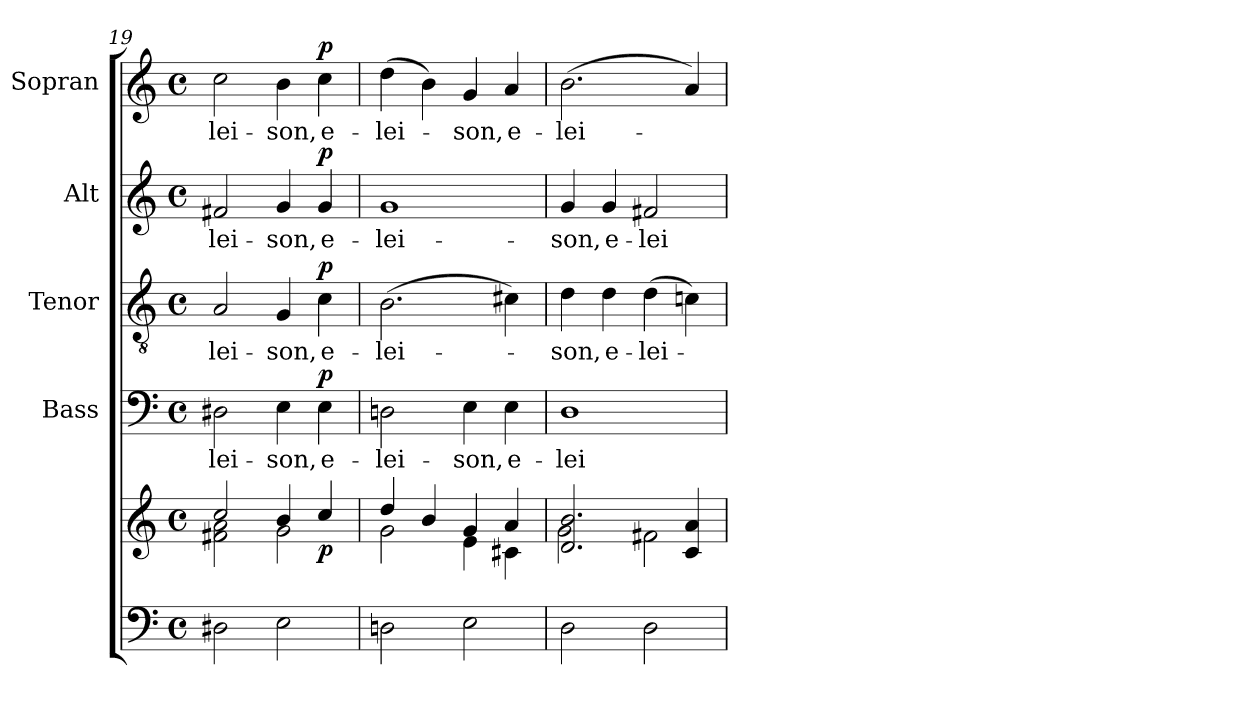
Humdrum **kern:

**kern	**kern	**dynam	**kern	**text	**dynam	**kern	**text	**dynam	**kern	**text	**dynam	**kern	**text	**dynam
*part5	*part5	*part5	*part4	*part4	*part4	*part3	*part3	*part3	*part2	*part2	*part2	*part1	*part1	*part1
*staff6	*staff5	*staff5/6	*staff4	*staff4	*staff4	*staff3	*staff3	*staff3	*staff2	*staff2	*staff2	*staff1	*staff1	*staff1
*	*	*	*I"Bass	*	*	*I"Tenor	*	*	*I"Alt	*	*	*I"Sopran	*	*
*	*	*	*I'B.	*	*	*I'T.	*	*	*I'A.	*	*	*I'S.	*	*
*clefF4	*clefG2	*	*clefF4	*	*	*clefGv2	*	*	*clefG2	*	*	*clefG2	*	*
*k[]	*k[]	*	*k[]	*	*	*k[]	*	*	*k[]	*	*	*k[]	*	*
*C:	*C:	*	*C:	*	*	*C:	*	*	*C:	*	*	*C:	*	*
*M4/4	*M4/4	*	*M4/4	*	*	*M4/4	*	*	*M4/4	*	*	*M4/4	*	*
*met(c)	*met(c)	*	*met(c)	*	*	*met(c)	*	*	*met(c)	*	*	*met(c)	*	*
=19	=19	=19	=19	=19	=19	=19	=19	=19	=19	=19	=19	=19	=19	=19
*	*^	*	*	*	*	*	*	*	*	*	*	*	*	*
!	!	!	!	!	!LO:LY:b	!	!	!LO:LY:b	!	!	!LO:LY:b	!	!	!LO:LY:b	!
2D#X\	2cc/	2f#X\ 2a\	.	2D#X\	-lei-	.	2A/	-lei-	.	2f#X/	-lei-	.	2cc\	-lei-	.
!	!	!	!	!	!LO:LY:b	!	!	!LO:LY:b	!	!	!LO:LY:b	!	!	!LO:LY:b	!
2E\	4b/	2g\	.	4E\	-son,	.	4G/	-son,	.	4g/	-son,	.	4b\	-son,	.
!	!	!	!LO:DY:b	!	!LO:LY:b	!LO:DY:a	!	!LO:LY:b	!LO:DY:a	!	!LO:LY:b	!LO:DY:a	!	!LO:LY:b	!LO:DY:a
.	4cc/	.	p	4E\	e-	p	4c\	e-	p	4g/	e-	p	4cc\	e-	p
!!LO:LB:g=z
=20	=20	=20	=20	=20	=20	=20	=20	=20	=20	=20	=20	=20	=20	=20	=20
!	!	!	!	!	!LO:LY:b	!	!	!LO:LY:b	!	!	!LO:LY:b	!	!	!LO:LY:b	!
2Dn\	4dd/	2g\	.	2Dn\	-lei-	.	(>2.B\	-lei-	.	1g	-lei-	.	(>4dd\	-lei-	.
.	4b/	.	.	.	.	.	.	.	.	.	.	.	4b\)	.	.
!	!	!	!	!	!LO:LY:b	!	!	!	!	!	!	!	!	!LO:LY:b	!
2E\	4g/	4e\	.	4E\	-son,	.	.	.	.	.	.	.	4g/	-son,	.
!	!	!	!	!	!LO:LY:b	!	!	!	!	!	!	!	!	!LO:LY:b	!
.	4a/	4c#X\	.	4E\	e-	.	4c#X\)	.	.	.	.	.	4a/	e-	.
=21	=21	=21	=21	=21	=21	=21	=21	=21	=21	=21	=21	=21	=21	=21	=21
!	!	!	!	!	!LO:LY:b	!	!	!LO:LY:b	!	!	!LO:LY:b	!	!	!LO:LY:b	!
2D\	2.d/ 2.b/	2g\	.	1D	-lei-	.	4d\	-son,	.	4g/	-son,	.	(>2.b\	-lei-	.
!	!	!	!	!	!	!	!	!LO:LY:b	!	!	!LO:LY:b	!	!	!	!
.	.	.	.	.	.	.	4d\	e-	.	4g/	e-	.	.	.	.
!	!	!	!	!	!	!	!	!LO:LY:b	!	!	!LO:LY:b	!	!	!	!
2D\	.	2f#X\	.	.	.	.	(>4d\	-lei-	.	2f#X/	-lei-	.	.	.	.
.	4c/ 4a/	.	.	.	.	.	4cn\)	.	.	.	.	.	4a/)	.	.
*	*v	*v	*	*	*	*	*	*	*	*	*	*	*	*	*
=	=	=	=	=	=	=	=	=	=	=	=	=	=	=
*-	*-	*-	*-	*-	*-	*-	*-	*-	*-	*-	*-	*-	*-	*-
